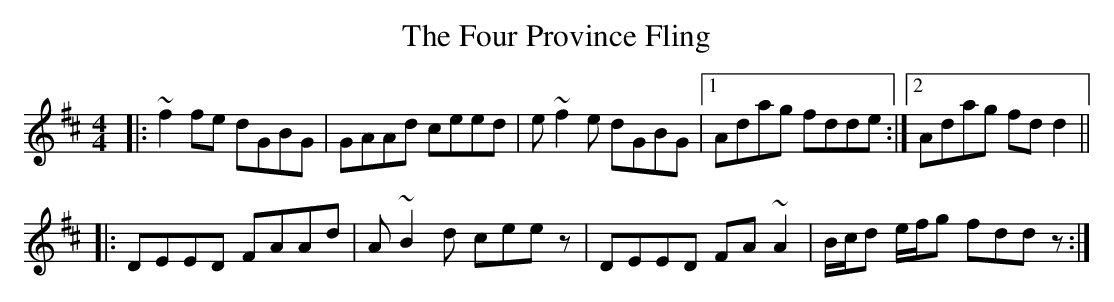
X:1
T: The Four Province Fling
M: 4/4
L: 1/8
K: Dmaj
|:~f2fe dGBG|GAAd ceed|e~f2e dGBG|1 Adag fdde:|2 Adag fdd2||
|:DEED FAAd|A~B2d ceez|DEED FA~A2|B/c/d e/f/g fddz:|
